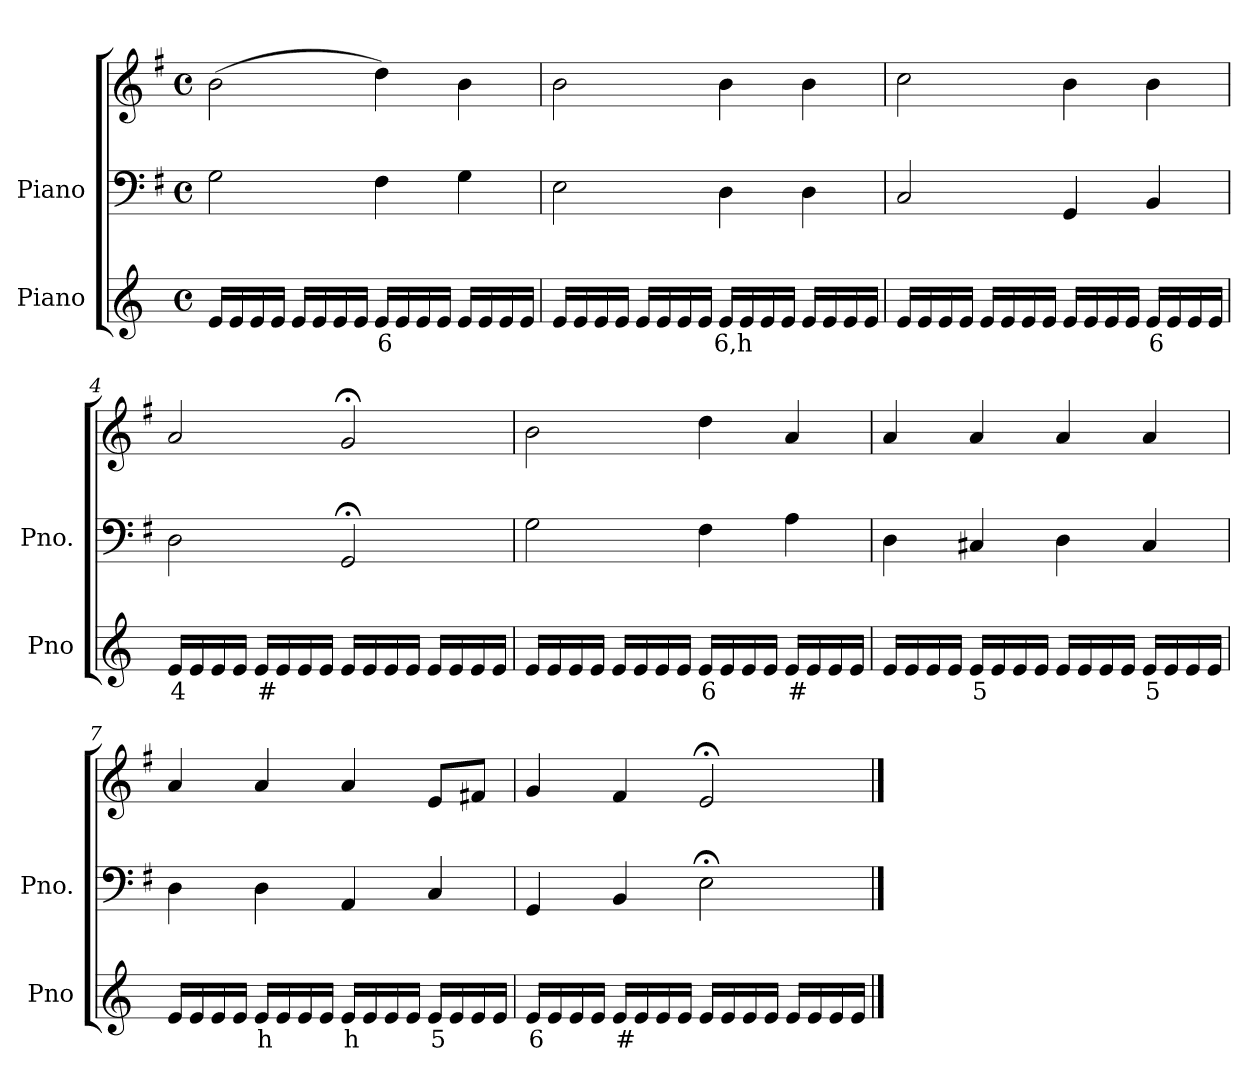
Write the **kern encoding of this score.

**kern	**text	**kern	**kern
*part2	*part2	*part1	*part1
*staff3	*staff3	*staff2	*staff1
*I"Piano	*	*I"Piano	*
*I'Pno	*	*I'Pno.	*
*clefG2	*	*clefF4	*clefG2
*k[]	*	*k[f#]	*k[f#]
*M4/4	*	*M4/4	*M4/4
*met(c)	*	*met(c)	*met(c)
=1	=1	=1	=1
16e/LL	.	2G\	(>2b\
16e/	.	.	.
16e/	.	.	.
16e/JJ	.	.	.
16e/LL	.	.	.
16e/	.	.	.
16e/	.	.	.
16e/JJ	.	.	.
!	!LO:LY:b	!	!
16e/LL	6	4F#\	4dd\)
16e/	.	.	.
16e/	.	.	.
16e/JJ	.	.	.
16e/LL	.	4G\	4b\
16e/	.	.	.
16e/	.	.	.
16e/JJ	.	.	.
=2	=2	=2	=2
16e/LL	.	2E\	2b\
16e/	.	.	.
16e/	.	.	.
16e/JJ	.	.	.
16e/LL	.	.	.
16e/	.	.	.
16e/	.	.	.
16e/JJ	.	.	.
!	!LO:LY:b	!	!
16e/LL	6,h	4D\	4b\
16e/	.	.	.
16e/	.	.	.
16e/JJ	.	.	.
16e/LL	.	4D\	4b\
16e/	.	.	.
16e/	.	.	.
16e/JJ	.	.	.
=3	=3	=3	=3
16e/LL	.	2C/	2cc\
16e/	.	.	.
16e/	.	.	.
16e/JJ	.	.	.
16e/LL	.	.	.
16e/	.	.	.
16e/	.	.	.
16e/JJ	.	.	.
16e/LL	.	4GG/	4b\
16e/	.	.	.
16e/	.	.	.
16e/JJ	.	.	.
!	!LO:LY:b	!	!
16e/LL	6	4BB/	4b\
16e/	.	.	.
16e/	.	.	.
16e/JJ	.	.	.
=4	=4	=4	=4
!	!LO:LY:b	!	!
16e/LL	4	2D\	2a/
16e/	.	.	.
16e/	.	.	.
16e/JJ	.	.	.
!	!LO:LY:b	!	!
16e/LL	#	.	.
16e/	.	.	.
16e/	.	.	.
16e/JJ	.	.	.
16e/LL	.	2GG;</	2g;</
16e/	.	.	.
16e/	.	.	.
16e/JJ	.	.	.
16e/LL	.	.	.
16e/	.	.	.
16e/	.	.	.
16e/JJ	.	.	.
=5	=5	=5	=5
16e/LL	.	2G\	2b\
16e/	.	.	.
16e/	.	.	.
16e/JJ	.	.	.
16e/LL	.	.	.
16e/	.	.	.
16e/	.	.	.
16e/JJ	.	.	.
!	!LO:LY:b	!	!
16e/LL	6	4F#\	4dd\
16e/	.	.	.
16e/	.	.	.
16e/JJ	.	.	.
!	!LO:LY:b	!	!
16e/LL	#	4A\	4a/
16e/	.	.	.
16e/	.	.	.
16e/JJ	.	.	.
=6	=6	=6	=6
16e/LL	.	4D\	4a/
16e/	.	.	.
16e/	.	.	.
16e/JJ	.	.	.
!	!LO:LY:b	!	!
16e/LL	5	4C#X/	4a/
16e/	.	.	.
16e/	.	.	.
16e/JJ	.	.	.
16e/LL	.	4D\	4a/
16e/	.	.	.
16e/	.	.	.
16e/JJ	.	.	.
!	!LO:LY:b	!	!
16e/LL	5	4C#/	4a/
16e/	.	.	.
16e/	.	.	.
16e/JJ	.	.	.
=7	=7	=7	=7
16e/LL	.	4D\	4a/
16e/	.	.	.
16e/	.	.	.
16e/JJ	.	.	.
!	!LO:LY:b	!	!
16e/LL	h	4D\	4a/
16e/	.	.	.
16e/	.	.	.
16e/JJ	.	.	.
!	!LO:LY:b	!	!
16e/LL	h	4AA/	4a/
16e/	.	.	.
16e/	.	.	.
16e/JJ	.	.	.
!	!LO:LY:b	!	!
16e/LL	5	4C/	8e/L
16e/	.	.	.
16e/	.	.	8f#X/J
16e/JJ	.	.	.
=8	=8	=8	=8
!	!LO:LY:b	!	!
16e/LL	6	4GG/	4g/
16e/	.	.	.
16e/	.	.	.
16e/JJ	.	.	.
!	!LO:LY:b	!	!
16e/LL	#	4BB/	4f#/
16e/	.	.	.
16e/	.	.	.
16e/JJ	.	.	.
16e/LL	.	2E;<\	2e;</
16e/	.	.	.
16e/	.	.	.
16e/JJ	.	.	.
16e/LL	.	.	.
16e/	.	.	.
16e/	.	.	.
16e/JJ	.	.	.
==	==	==	==
*-	*-	*-	*-
